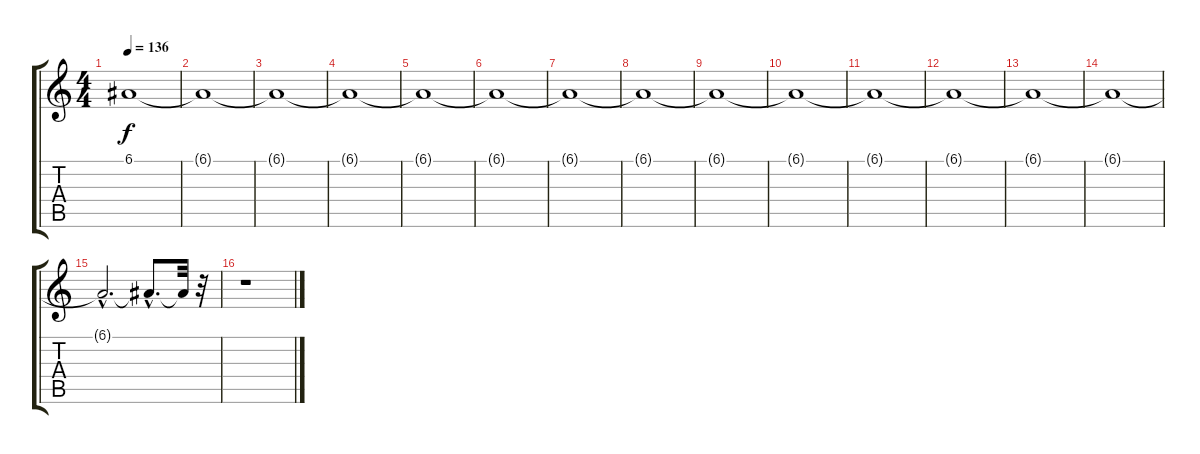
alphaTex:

\track "" {instrument stringensemble1}
\staff {score tabs}
\tuning (E4 B3 G3 D3 A2 E2) {hide}
\ts (4 4)
\tempo 136
\clef g2
\ks c
6.1.1{dy f} |
6.1{t}.1 |
6.1{t}.1 |
6.1{t}.1 |
6.1{t}.1 |
6.1{t}.1 |
6.1{t}.1 |
6.1{t}.1 |
6.1{t}.1 |
6.1{t}.1 |
6.1{t}.1 |
6.1{t}.1 |
6.1{t}.1 |
6.1{t}.1 |
6.1{hac t}.2{d} 6.1{hac t}.8{d} 6.1{t}.32 r.32 |
r.1
